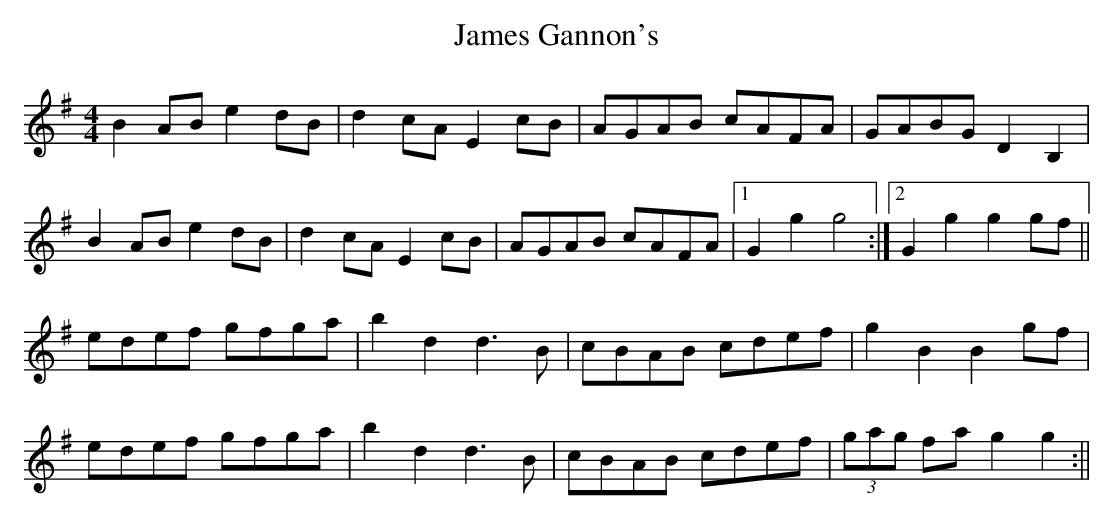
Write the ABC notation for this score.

X:1
T: James Gannon's
M: 4/4
L: 1/8
K: Gmaj
B2 AB e2 dB|d2cA E2cB|AGAB cAFA |GABG D2 B,2 |
B2 AB e2 dB|d2cA E2cB|AGAB cAFA |1 G2g2 g4:|2 G2g2 g2 gf||
edef gfga | b2d2 d3B | cBAB cdef | g2 B2 B2gf |
edef gfga | b2d2 d3B | cBAB cdef | (3gag fa g2g2 :||
